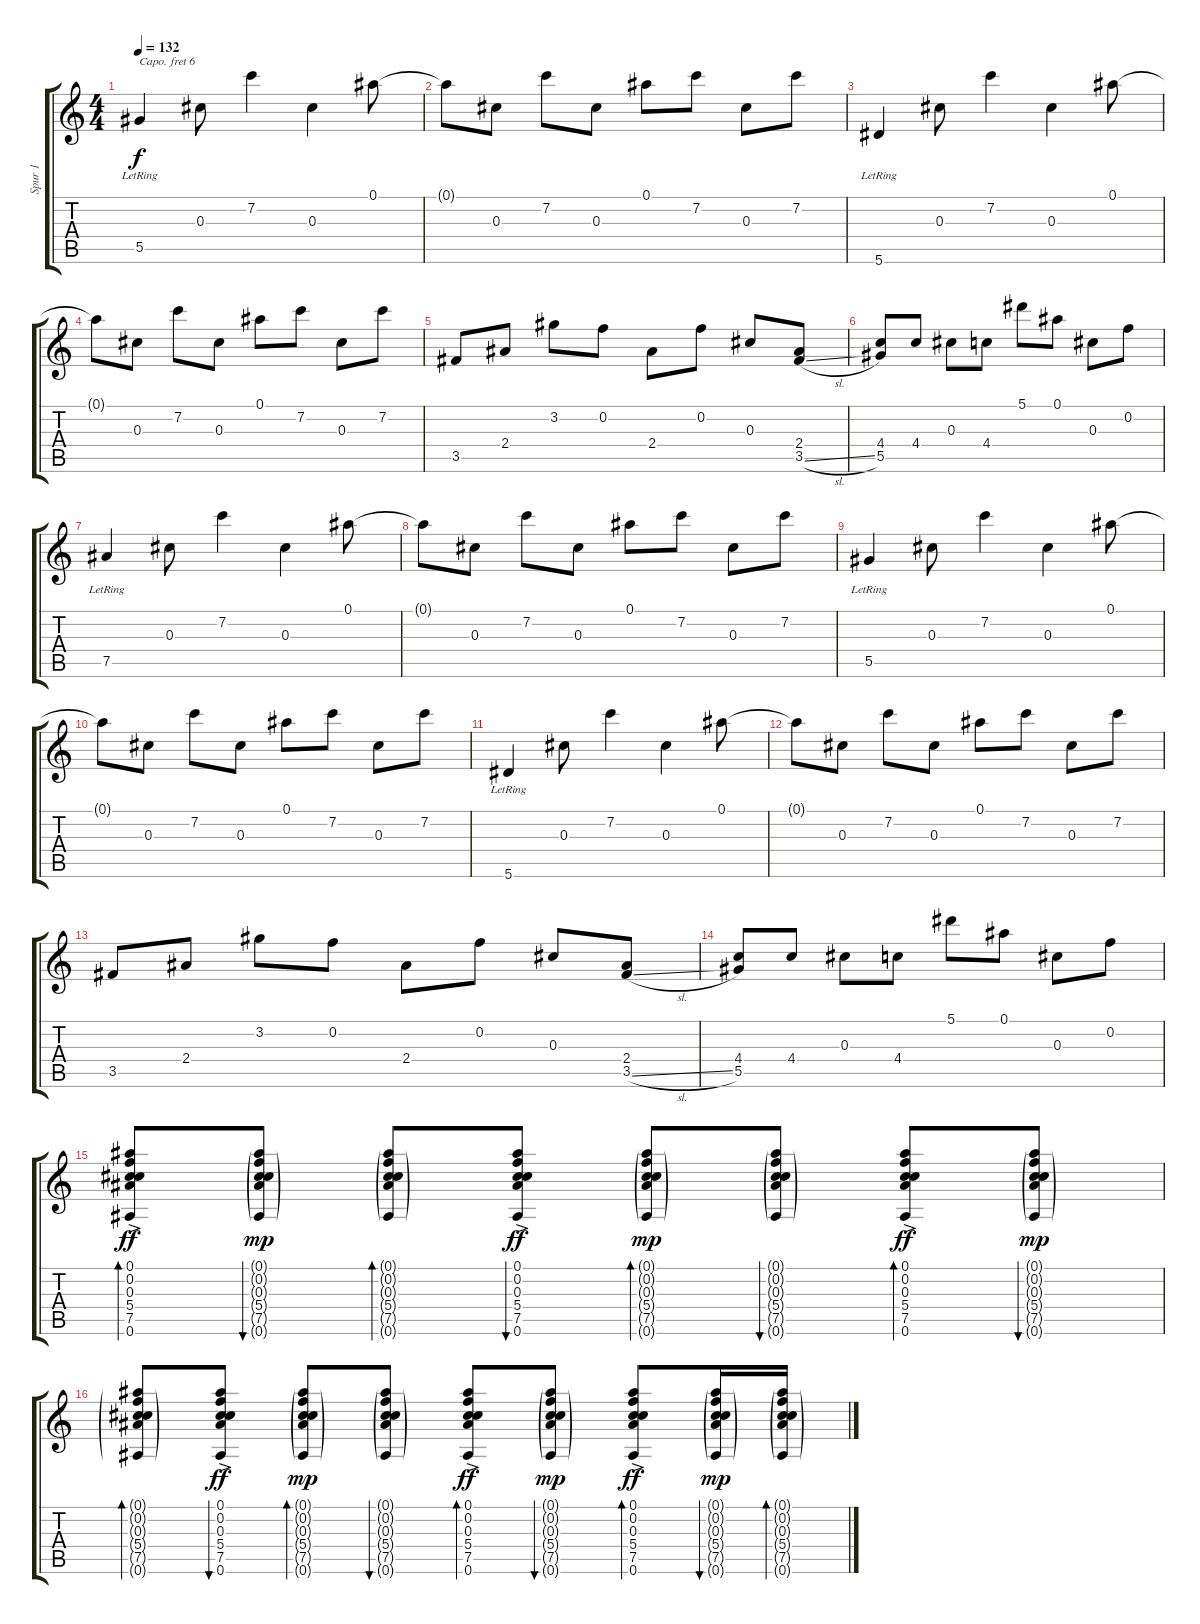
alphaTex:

\track ("Spur 1" "Spur 1") {instrument acousticguitarnylon}
\staff {score tabs}
\capo 6
\tuning (E4 B3 G3 D3 A2 E2) {hide}
\ts (4 4)
\tempo 132
\clef g2
\ks c
5.5{lr}.4{dy f} 0.3.8 7.2.4 0.3.4 0.1.8 |
0.1{t}.8 0.3.8 7.2.8 0.3.8 0.1.8 7.2.8 0.3.8 7.2.8 |
5.6{lr}.4 0.3.8 7.2.4 0.3.4 0.1.8 |
0.1{t}.8 0.3.8 7.2.8 0.3.8 0.1.8 7.2.8 0.3.8 7.2.8 |
3.5.8 2.4.8 3.2.8 0.2.8 2.4.8 0.2.8 0.3.8 (2.4 3.5{sl}).8 |
(4.4 5.5).8 4.4.8 0.3.8 4.4.8 5.1.8 0.1.8 0.3.8 0.2.8 |
7.5{lr}.4 0.3.8 7.2.4 0.3.4 0.1.8 |
0.1{t}.8 0.3.8 7.2.8 0.3.8 0.1.8 7.2.8 0.3.8 7.2.8 |
5.5{lr}.4 0.3.8 7.2.4 0.3.4 0.1.8 |
0.1{t}.8 0.3.8 7.2.8 0.3.8 0.1.8 7.2.8 0.3.8 7.2.8 |
5.6{lr}.4 0.3.8 7.2.4 0.3.4 0.1.8 |
0.1{t}.8 0.3.8 7.2.8 0.3.8 0.1.8 7.2.8 0.3.8 7.2.8 |
3.5.8 2.4.8 3.2.8 0.2.8 2.4.8 0.2.8 0.3.8 (2.4 3.5{sl}).8 |
(4.4 5.5).8 4.4.8 0.3.8 4.4.8 5.1.8 0.1.8 0.3.8 0.2.8 |
(0.1{ac} 0.2{ac} 0.3{ac} 5.4{ac} 7.5{ac} 0.6{ac}).8{bd 240 dy ff} (0.1{g} 0.2{g} 0.3{g} 5.4{g} 7.5{g} 0.6{g}).8{bu 60 dy mp} (0.1{g} 0.2{g} 0.3{g} 5.4{g} 7.5{g} 0.6{g}).8{bd 60} (0.1{ac} 0.2{ac} 0.3{ac} 5.4{ac} 7.5{ac} 0.6{ac}).8{bu 60 dy ff} (0.1{g} 0.2{g} 0.3{g} 5.4{g} 7.5{g} 0.6{g}).8{bd 60 dy mp} (0.1{g} 0.2{g} 0.3{g} 5.4{g} 7.5{g} 0.6{g}).8{bu 60} (0.1{ac} 0.2{ac} 0.3{ac} 5.4{ac} 7.5{ac} 0.6{ac}).8{bd 60 dy ff} (0.1{g} 0.2{g} 0.3{g} 5.4{g} 7.5{g} 0.6{g}).8{bu 60 dy mp} |
(0.1{g} 0.2{g} 0.3{g} 5.4{g} 7.5{g} 0.6{g}).8{bd 60} (0.1{ac} 0.2{ac} 0.3{ac} 5.4{ac} 7.5{ac} 0.6{ac}).8{bu 60 dy ff} (0.1{g} 0.2{g} 0.3{g} 5.4{g} 7.5{g} 0.6{g}).8{bd 60 dy mp} (0.1{g} 0.2{g} 0.3{g} 5.4{g} 7.5{g} 0.6{g}).8{bu 60} (0.1{ac} 0.2{ac} 0.3{ac} 5.4{ac} 7.5{ac} 0.6{ac}).8{bd 60 dy ff} (0.1{g} 0.2{g} 0.3{g} 5.4{g} 7.5{g} 0.6{g}).8{bu 60 dy mp} (0.1{ac} 0.2{ac} 0.3{ac} 5.4{ac} 7.5{ac} 0.6{ac}).8{bd 60 dy ff} (0.1{g} 0.2{g} 0.3{g} 5.4{g} 7.5{g} 0.6{g}).16{bu 60 dy mp} (0.1{g} 0.2{g} 0.3{g} 5.4{g} 7.5{g} 0.6{g}).16{bd 60}
